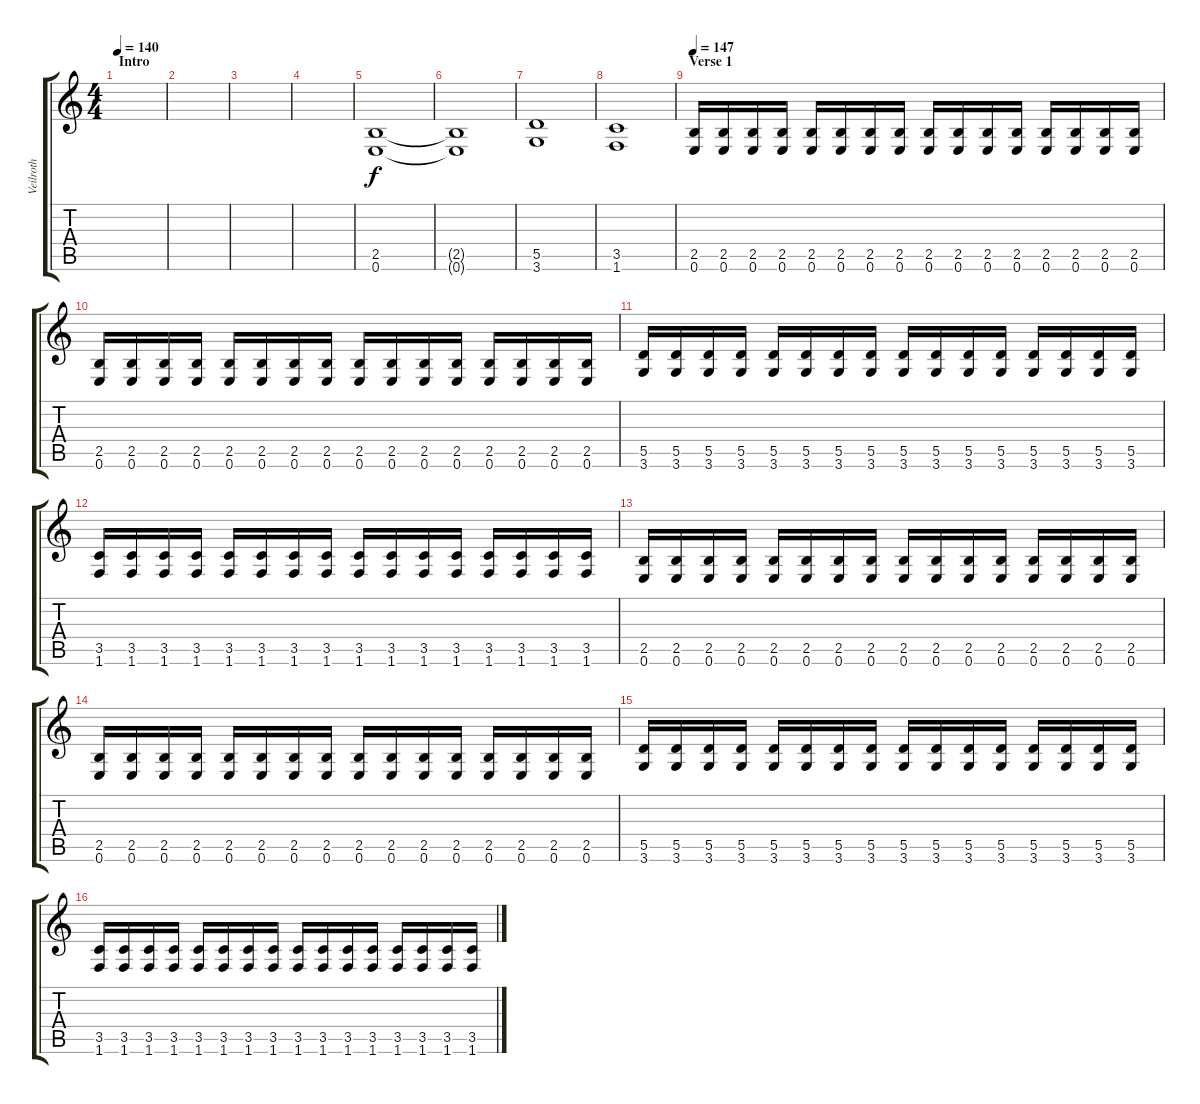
\track ("Veilroth" "Veilroth") {instrument distortionguitar}
\staff {score tabs}
\tuning (E4 B3 G3 D3 A2 E2) {hide}
\ts (4 4)
\section ("" "Intro")
\tempo 140
\clef g2
\ks c
|
|
|
|
(2.5 0.6).1 |
(2.5{t} 0.6{t}).1 |
(5.5 3.6).1 |
(3.5 1.6).1 |
\section ("" "Verse 1")
\tempo 147
(2.5 0.6).16 (2.5 0.6).16 (2.5 0.6).16 (2.5 0.6).16 (2.5 0.6).16 (2.5 0.6).16 (2.5 0.6).16 (2.5 0.6).16 (2.5 0.6).16 (2.5 0.6).16 (2.5 0.6).16 (2.5 0.6).16 (2.5 0.6).16 (2.5 0.6).16 (2.5 0.6).16 (2.5 0.6).16 |
(2.5 0.6).16 (2.5 0.6).16 (2.5 0.6).16 (2.5 0.6).16 (2.5 0.6).16 (2.5 0.6).16 (2.5 0.6).16 (2.5 0.6).16 (2.5 0.6).16 (2.5 0.6).16 (2.5 0.6).16 (2.5 0.6).16 (2.5 0.6).16 (2.5 0.6).16 (2.5 0.6).16 (2.5 0.6).16 |
(5.5 3.6).16 (5.5 3.6).16 (5.5 3.6).16 (5.5 3.6).16 (5.5 3.6).16 (5.5 3.6).16 (5.5 3.6).16 (5.5 3.6).16 (5.5 3.6).16 (5.5 3.6).16 (5.5 3.6).16 (5.5 3.6).16 (5.5 3.6).16 (5.5 3.6).16 (5.5 3.6).16 (5.5 3.6).16 |
(3.5 1.6).16 (3.5 1.6).16 (3.5 1.6).16 (3.5 1.6).16 (3.5 1.6).16 (3.5 1.6).16 (3.5 1.6).16 (3.5 1.6).16 (3.5 1.6).16 (3.5 1.6).16 (3.5 1.6).16 (3.5 1.6).16 (3.5 1.6).16 (3.5 1.6).16 (3.5 1.6).16 (3.5 1.6).16 |
(2.5 0.6).16 (2.5 0.6).16 (2.5 0.6).16 (2.5 0.6).16 (2.5 0.6).16 (2.5 0.6).16 (2.5 0.6).16 (2.5 0.6).16 (2.5 0.6).16 (2.5 0.6).16 (2.5 0.6).16 (2.5 0.6).16 (2.5 0.6).16 (2.5 0.6).16 (2.5 0.6).16 (2.5 0.6).16 |
(2.5 0.6).16 (2.5 0.6).16 (2.5 0.6).16 (2.5 0.6).16 (2.5 0.6).16 (2.5 0.6).16 (2.5 0.6).16 (2.5 0.6).16 (2.5 0.6).16 (2.5 0.6).16 (2.5 0.6).16 (2.5 0.6).16 (2.5 0.6).16 (2.5 0.6).16 (2.5 0.6).16 (2.5 0.6).16 |
(5.5 3.6).16 (5.5 3.6).16 (5.5 3.6).16 (5.5 3.6).16 (5.5 3.6).16 (5.5 3.6).16 (5.5 3.6).16 (5.5 3.6).16 (5.5 3.6).16 (5.5 3.6).16 (5.5 3.6).16 (5.5 3.6).16 (5.5 3.6).16 (5.5 3.6).16 (5.5 3.6).16 (5.5 3.6).16 |
(3.5 1.6).16 (3.5 1.6).16 (3.5 1.6).16 (3.5 1.6).16 (3.5 1.6).16 (3.5 1.6).16 (3.5 1.6).16 (3.5 1.6).16 (3.5 1.6).16 (3.5 1.6).16 (3.5 1.6).16 (3.5 1.6).16 (3.5 1.6).16 (3.5 1.6).16 (3.5 1.6).16 (3.5 1.6).16
